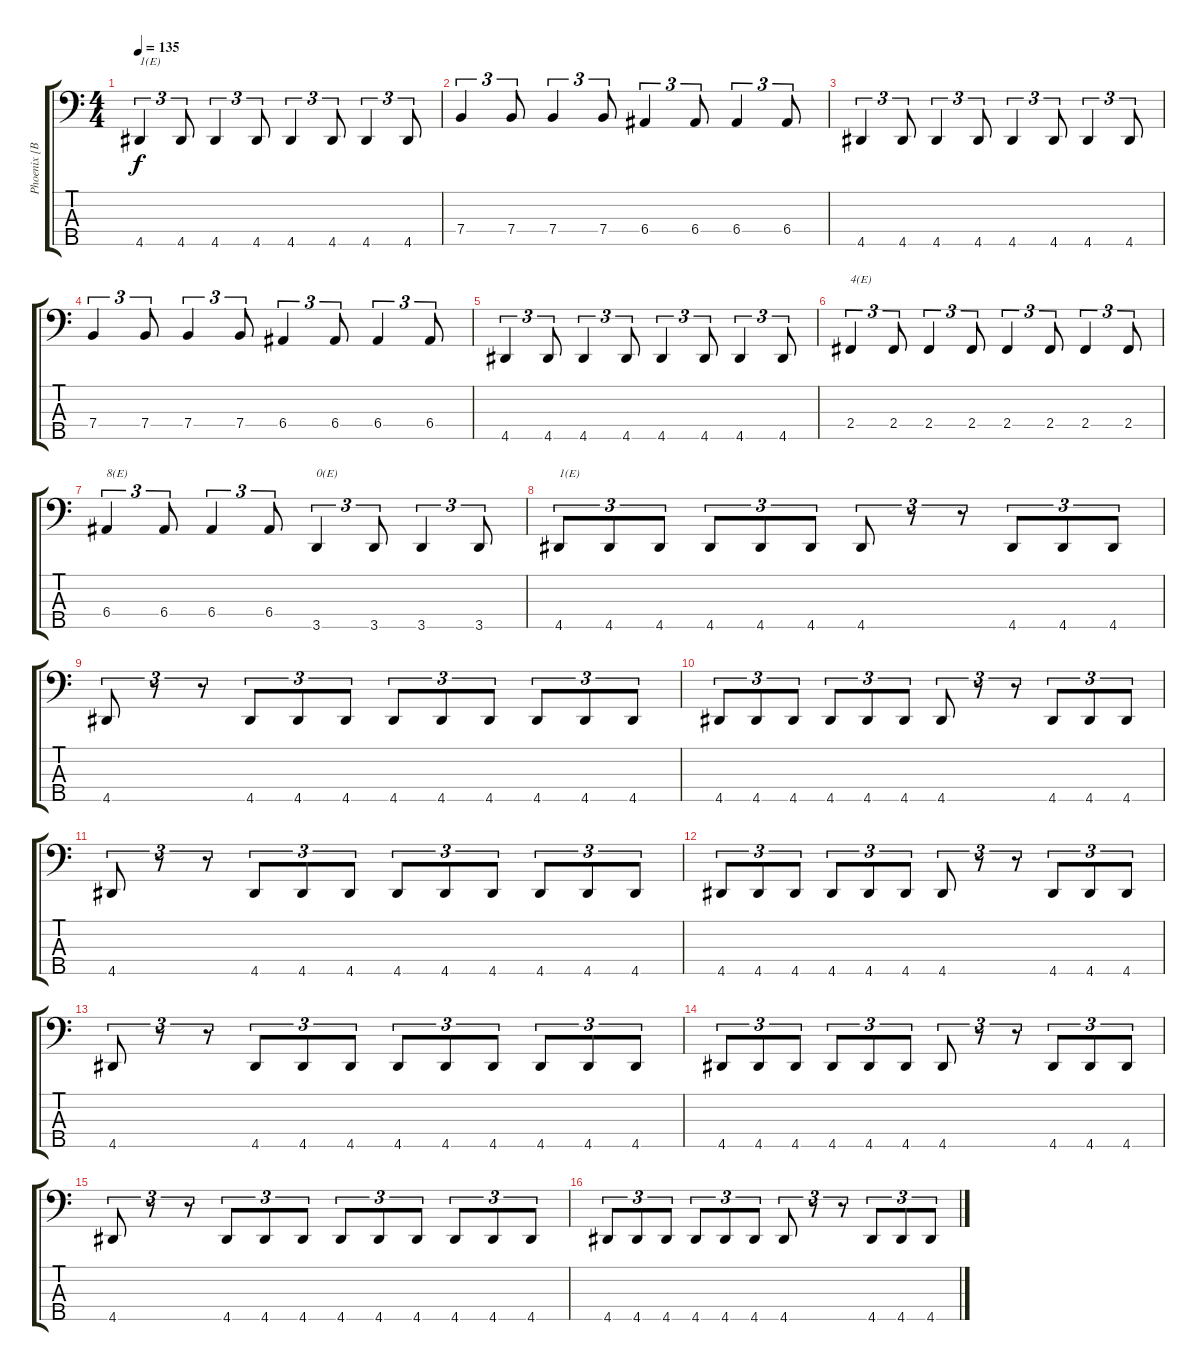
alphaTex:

\track ("Phoenix [Bass]" "Phoenix [B") {instrument electricbassfinger}
\staff {score tabs}
\tuning (G2 D2 A1 E1 B0) {hide}
\ts (4 4)
\tempo 135
\clef f4
\ks c
4.5.4{tu (3 2) txt "1(E)" dy f} 4.5.8{tu (3 2)} 4.5.4{tu (3 2)} 4.5.8{tu (3 2)} 4.5.4{tu (3 2)} 4.5.8{tu (3 2)} 4.5.4{tu (3 2)} 4.5.8{tu (3 2)} |
7.4.4{tu (3 2)} 7.4.8{tu (3 2)} 7.4.4{tu (3 2)} 7.4.8{tu (3 2)} 6.4.4{tu (3 2)} 6.4.8{tu (3 2)} 6.4.4{tu (3 2)} 6.4.8{tu (3 2)} |
4.5.4{tu (3 2)} 4.5.8{tu (3 2)} 4.5.4{tu (3 2)} 4.5.8{tu (3 2)} 4.5.4{tu (3 2)} 4.5.8{tu (3 2)} 4.5.4{tu (3 2)} 4.5.8{tu (3 2)} |
7.4.4{tu (3 2)} 7.4.8{tu (3 2)} 7.4.4{tu (3 2)} 7.4.8{tu (3 2)} 6.4.4{tu (3 2)} 6.4.8{tu (3 2)} 6.4.4{tu (3 2)} 6.4.8{tu (3 2)} |
4.5.4{tu (3 2)} 4.5.8{tu (3 2)} 4.5.4{tu (3 2)} 4.5.8{tu (3 2)} 4.5.4{tu (3 2)} 4.5.8{tu (3 2)} 4.5.4{tu (3 2)} 4.5.8{tu (3 2)} |
2.4.4{tu (3 2) txt "4(E)"} 2.4.8{tu (3 2)} 2.4.4{tu (3 2)} 2.4.8{tu (3 2)} 2.4.4{tu (3 2)} 2.4.8{tu (3 2)} 2.4.4{tu (3 2)} 2.4.8{tu (3 2)} |
6.4.4{tu (3 2) txt "8(E)"} 6.4.8{tu (3 2)} 6.4.4{tu (3 2)} 6.4.8{tu (3 2)} 3.5.4{tu (3 2) txt "0(E)"} 3.5.8{tu (3 2)} 3.5.4{tu (3 2)} 3.5.8{tu (3 2)} |
4.5.8{tu (3 2) txt "1(E)"} 4.5.8{tu (3 2)} 4.5.8{tu (3 2)} 4.5.8{tu (3 2)} 4.5.8{tu (3 2)} 4.5.8{tu (3 2)} 4.5.8{tu (3 2)} r.8{tu (3 2)} r.8{tu (3 2)} 4.5.8{tu (3 2)} 4.5.8{tu (3 2)} 4.5.8{tu (3 2)} |
4.5.8{tu (3 2)} r.8{tu (3 2)} r.8{tu (3 2)} 4.5.8{tu (3 2)} 4.5.8{tu (3 2)} 4.5.8{tu (3 2)} 4.5.8{tu (3 2)} 4.5.8{tu (3 2)} 4.5.8{tu (3 2)} 4.5.8{tu (3 2)} 4.5.8{tu (3 2)} 4.5.8{tu (3 2)} |
4.5.8{tu (3 2)} 4.5.8{tu (3 2)} 4.5.8{tu (3 2)} 4.5.8{tu (3 2)} 4.5.8{tu (3 2)} 4.5.8{tu (3 2)} 4.5.8{tu (3 2)} r.8{tu (3 2)} r.8{tu (3 2)} 4.5.8{tu (3 2)} 4.5.8{tu (3 2)} 4.5.8{tu (3 2)} |
4.5.8{tu (3 2)} r.8{tu (3 2)} r.8{tu (3 2)} 4.5.8{tu (3 2)} 4.5.8{tu (3 2)} 4.5.8{tu (3 2)} 4.5.8{tu (3 2)} 4.5.8{tu (3 2)} 4.5.8{tu (3 2)} 4.5.8{tu (3 2)} 4.5.8{tu (3 2)} 4.5.8{tu (3 2)} |
4.5.8{tu (3 2)} 4.5.8{tu (3 2)} 4.5.8{tu (3 2)} 4.5.8{tu (3 2)} 4.5.8{tu (3 2)} 4.5.8{tu (3 2)} 4.5.8{tu (3 2)} r.8{tu (3 2)} r.8{tu (3 2)} 4.5.8{tu (3 2)} 4.5.8{tu (3 2)} 4.5.8{tu (3 2)} |
4.5.8{tu (3 2)} r.8{tu (3 2)} r.8{tu (3 2)} 4.5.8{tu (3 2)} 4.5.8{tu (3 2)} 4.5.8{tu (3 2)} 4.5.8{tu (3 2)} 4.5.8{tu (3 2)} 4.5.8{tu (3 2)} 4.5.8{tu (3 2)} 4.5.8{tu (3 2)} 4.5.8{tu (3 2)} |
4.5.8{tu (3 2)} 4.5.8{tu (3 2)} 4.5.8{tu (3 2)} 4.5.8{tu (3 2)} 4.5.8{tu (3 2)} 4.5.8{tu (3 2)} 4.5.8{tu (3 2)} r.8{tu (3 2)} r.8{tu (3 2)} 4.5.8{tu (3 2)} 4.5.8{tu (3 2)} 4.5.8{tu (3 2)} |
4.5.8{tu (3 2)} r.8{tu (3 2)} r.8{tu (3 2)} 4.5.8{tu (3 2)} 4.5.8{tu (3 2)} 4.5.8{tu (3 2)} 4.5.8{tu (3 2)} 4.5.8{tu (3 2)} 4.5.8{tu (3 2)} 4.5.8{tu (3 2)} 4.5.8{tu (3 2)} 4.5.8{tu (3 2)} |
4.5.8{tu (3 2)} 4.5.8{tu (3 2)} 4.5.8{tu (3 2)} 4.5.8{tu (3 2)} 4.5.8{tu (3 2)} 4.5.8{tu (3 2)} 4.5.8{tu (3 2)} r.8{tu (3 2)} r.8{tu (3 2)} 4.5.8{tu (3 2)} 4.5.8{tu (3 2)} 4.5.8{tu (3 2)}
